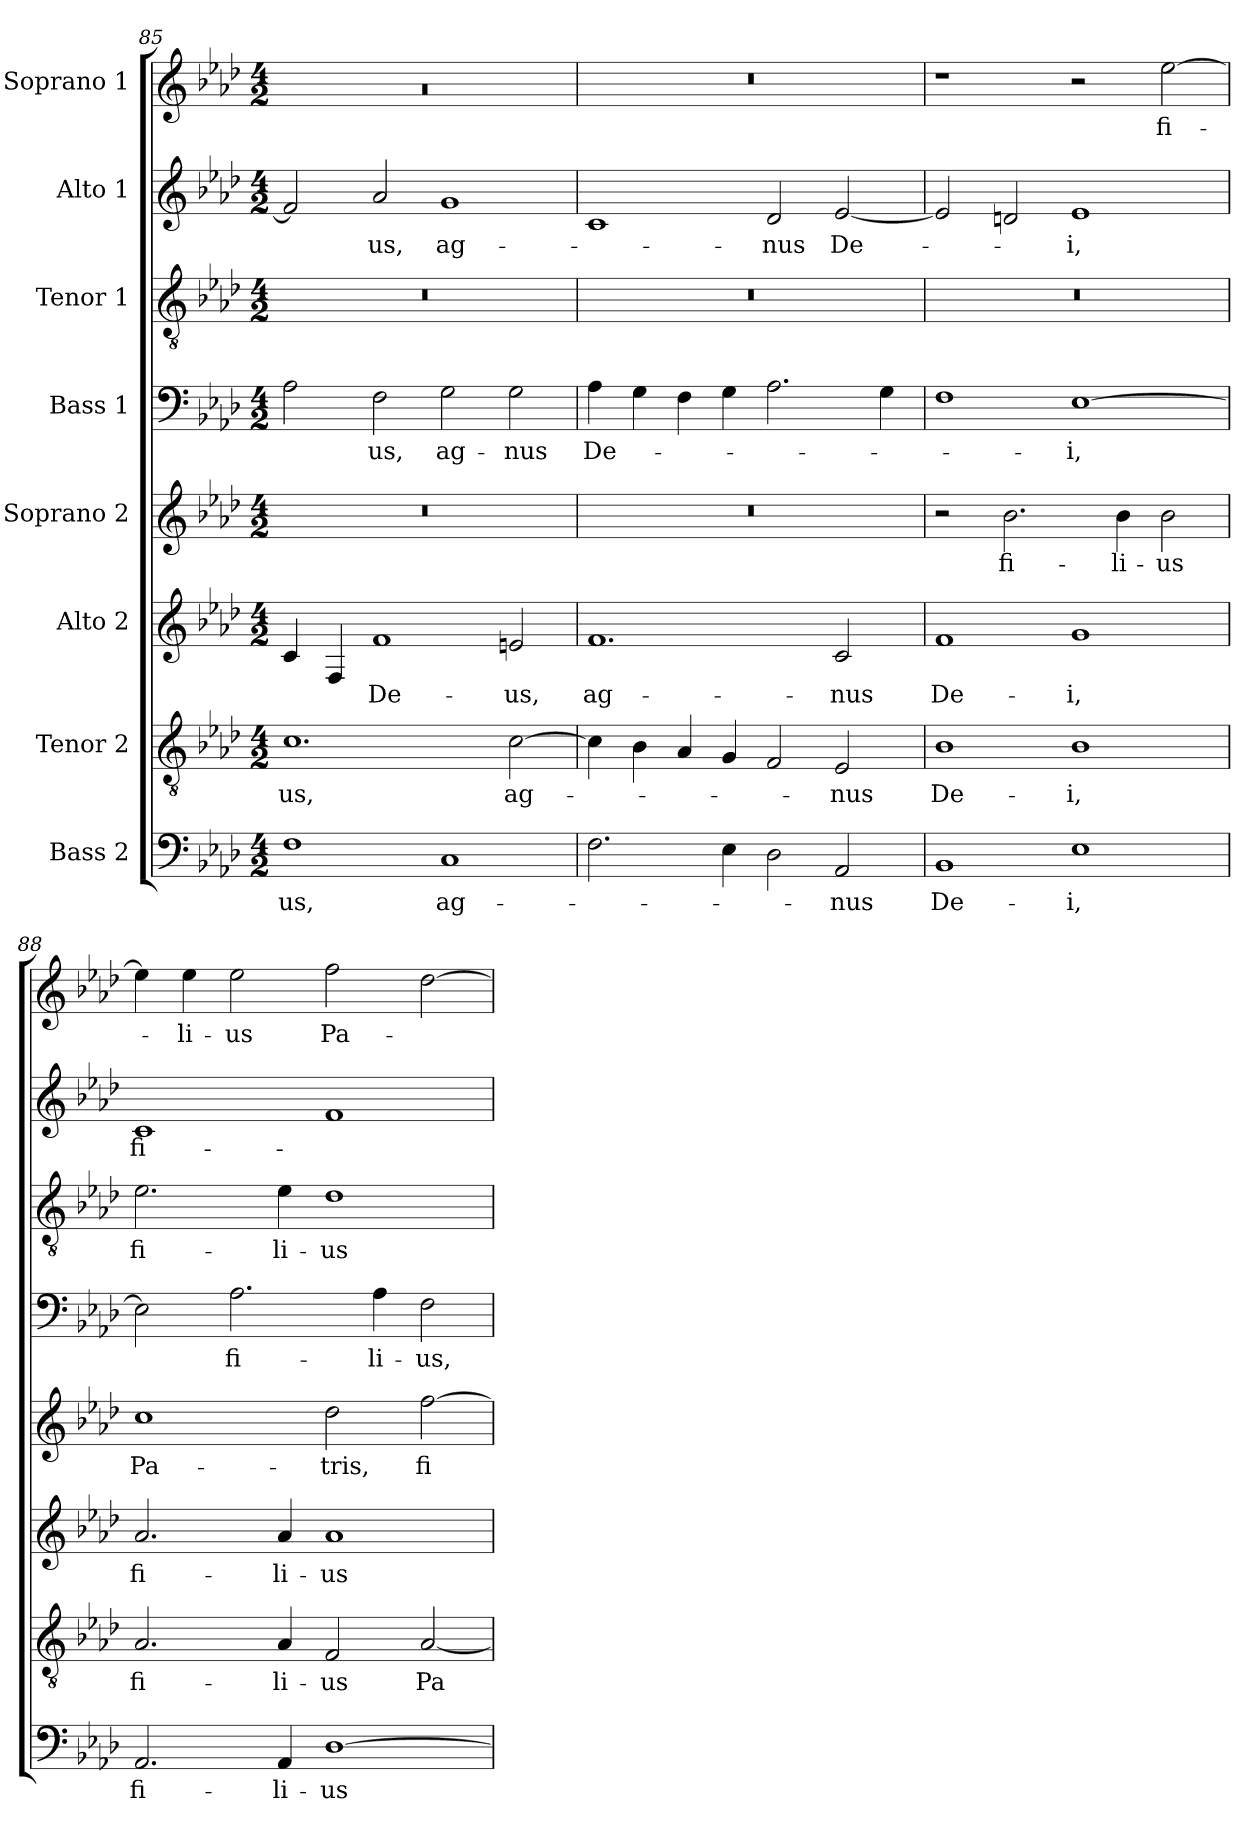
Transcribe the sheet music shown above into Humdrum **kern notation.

**kern	**text	**kern	**text	**kern	**text	**kern	**text	**kern	**text	**kern	**text	**kern	**text	**kern	**text
*part8	*part8	*part7	*part7	*part6	*part6	*part5	*part5	*part4	*part4	*part3	*part3	*part2	*part2	*part1	*part1
*staff8	*staff8	*staff7	*staff7	*staff6	*staff6	*staff5	*staff5	*staff4	*staff4	*staff3	*staff3	*staff2	*staff2	*staff1	*staff1
*I"Bass 2	*	*I"Tenor 2	*	*I"Alto 2	*	*I"Soprano 2	*	*I"Bass 1	*	*I"Tenor 1	*	*I"Alto 1	*	*I"Soprano 1	*
*clefF4	*	*clefGv2	*	*clefG2	*	*clefG2	*	*clefF4	*	*clefGv2	*	*clefG2	*	*clefG2	*
*k[b-e-a-d-]	*	*k[b-e-a-d-]	*	*k[b-e-a-d-]	*	*k[b-e-a-d-]	*	*k[b-e-a-d-]	*	*k[b-e-a-d-]	*	*k[b-e-a-d-]	*	*k[b-e-a-d-]	*
*A-:	*	*A-:	*	*A-:	*	*A-:	*	*A-:	*	*A-:	*	*A-:	*	*A-:	*
*M4/2	*	*M4/2	*	*M4/2	*	*M4/2	*	*M4/2	*	*M4/2	*	*M4/2	*	*M4/2	*
=85	=85	=85	=85	=85	=85	=85	=85	=85	=85	=85	=85	=85	=85	=85	=85
1F	-us,	1.c	-us,	4c/	.	0r	.	2A-\	.	0r	.	2f/]	.	0rcc	.
.	.	.	.	4F/	.	.	.	.	.	.	.	.	.	.	.
.	.	.	.	1f	De-	.	.	2F\	-us,	.	.	2a-/	-us,	.	.
1C	ag-	.	.	.	.	.	.	2G\	ag-	.	.	1g	ag-	.	.
.	.	[2c\	ag-	2en/	-us,	.	.	2G\	-nus	.	.	.	.	.	.
=86	=86	=86	=86	=86	=86	=86	=86	=86	=86	=86	=86	=86	=86	=86	=86
2.F\	.	4c\]	.	1.f	ag-	0r	.	4A-\	De-	0r	.	1c	.	0r	.
.	.	4B-\	.	.	.	.	.	4G\	.	.	.	.	.	.	.
.	.	4A-/	.	.	.	.	.	4F\	.	.	.	.	.	.	.
4E-\	.	4G/	.	.	.	.	.	4G\	.	.	.	.	.	.	.
2D-\	.	2F/	.	.	.	.	.	2.A-\	.	.	.	2d-/	-nus	.	.
2AA-/	-nus	2E-/	-nus	2c/	-nus	.	.	.	.	.	.	[2e-/	De-	.	.
.	.	.	.	.	.	.	.	4G\	.	.	.	.	.	.	.
!!LO:PB:g=z
=87	=87	=87	=87	=87	=87	=87	=87	=87	=87	=87	=87	=87	=87	=87	=87
1BB-	De-	1B-	De-	1f	De-	2r	.	1F	.	0r	.	2e-/]	.	1r	.
.	.	.	.	.	.	2.b-\	fi-	.	.	.	.	2dn/	.	.	.
1E-	-i,	1B-	-i,	1g	-i,	.	.	[1E-	-i,	.	.	1e-	-i,	2r	.
.	.	.	.	.	.	4b-\	-li-	.	.	.	.	.	.	.	.
.	.	.	.	.	.	2b-\	-us	.	.	.	.	.	.	[2ee-\	fi-
=88	=88	=88	=88	=88	=88	=88	=88	=88	=88	=88	=88	=88	=88	=88	=88
2.AA-/	fi-	2.A-/	fi-	2.a-/	fi-	1cc	Pa-	2E-\]	.	2.e-\	fi-	1c	fi-	4ee-\]	.
.	.	.	.	.	.	.	.	.	.	.	.	.	.	4ee-\	-li-
.	.	.	.	.	.	.	.	2.A-\	fi-	.	.	.	.	2ee-\	-us
4AA-/	-li-	4A-/	-li-	4a-/	-li-	.	.	.	.	4e-\	-li-	.	.	.	.
[1D-	-us	2F/	-us	1a-	-us	2dd-\	-tris,	.	.	1d-	-us	1f	.	2ff\	Pa-
.	.	.	.	.	.	.	.	4A-\	-li-	.	.	.	.	.	.
.	.	[2A-/	Pa-	.	.	[2ff\	fi-	2F\	-us,	.	.	.	.	[2dd-\	.
=	=	=	=	=	=	=	=	=	=	=	=	=	=	=	=
*-	*-	*-	*-	*-	*-	*-	*-	*-	*-	*-	*-	*-	*-	*-	*-
